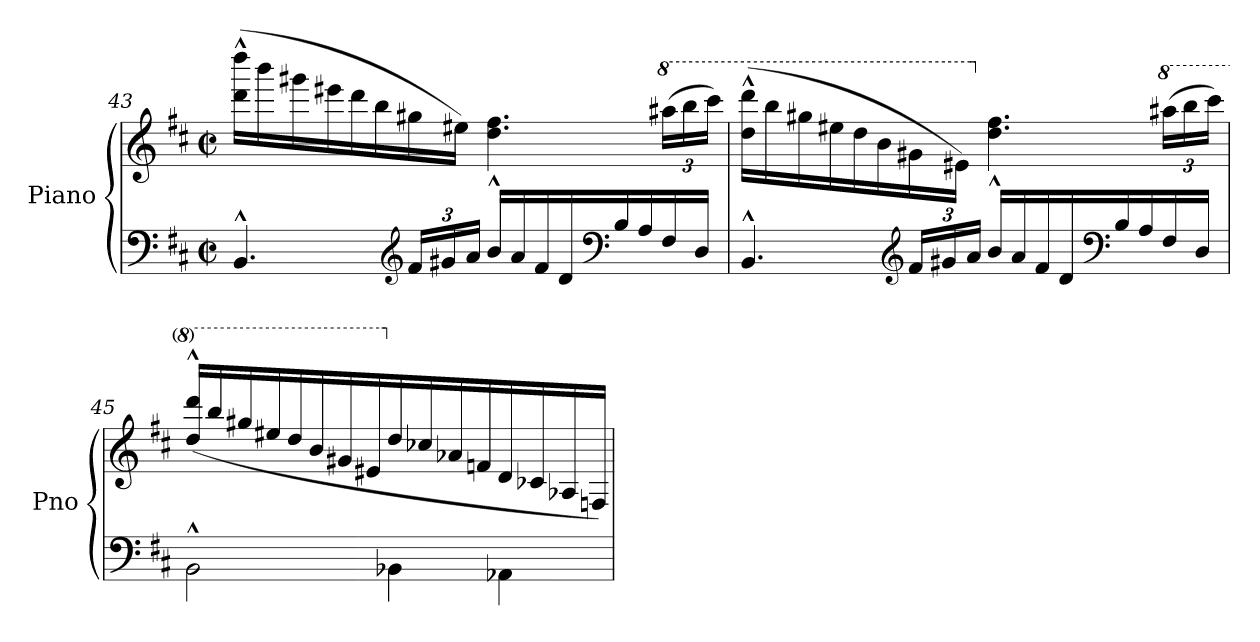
**kern	**kern
*part1	*part1
*staff2	*staff1
*I"Piano	*
*I'Pno	*
*clefF4	*clefG2
*k[f#c#]	*k[f#c#]
*M4/4	*M4/4
*met(c|)	*met(c|)
=43	=43
4.BB^^/	(>16ddd\^^ 16dddd\^^LL
.	16bbb\
.	16ggg#X\
.	16eee#X\
.	16ddd\
.	16bb\
*clefG2	*
*Xbrackettup	*
24f#/LL	16gg#X\
24g#X/	.
.	16ee#X\JJ)
24a/JJ	.
16b^^/LL	4.dd\ 4.ff#\
16a/	.
16f#/	.
16d/	.
*clefF4	*
16B/	.
16A/	.
*	*8va
*	*Xbrackettup
16F#/	(>24aaa#X\LL
.	24bbb\
16D/JJ	.
.	24cccc#\JJ)
!!LO:PB:g=z
=44	=44
4.BB^^/	(>16ddd\^^ 16dddd\^^LL
.	16bbb\
.	16ggg#X\
.	16eee#X\
.	16ddd\
.	16bb\
*clefG2	*
24f#/LL	16gg#X\
24g#X/	.
.	16ee#X\JJ)
24a/JJ	.
*	*X8va
16b^^/LL	4.dd\ 4.ff#\
16a/	.
16f#/	.
16d/	.
*clefF4	*
16B/	.
16A/	.
*	*8va
16F#/	(>24aaa#X\LL
.	24bbb\
16D/JJ	.
.	24cccc#\JJ)
=45	=45
2BB^^\	(<16ddd/^^ 16dddd/^^LL
.	16bbb/
.	16ggg#X/
.	16eee#X/
.	16ddd/
.	16bb/
.	16gg#X/
.	16ee#X/
*	*X8va
4BB-X\	16dd/
.	16cc-X/
.	16a-X/
.	16fn/
4AA-X\	16d/
.	16c-X/
.	16A-X/
.	16Fn/JJ)
=	=
*-	*-
